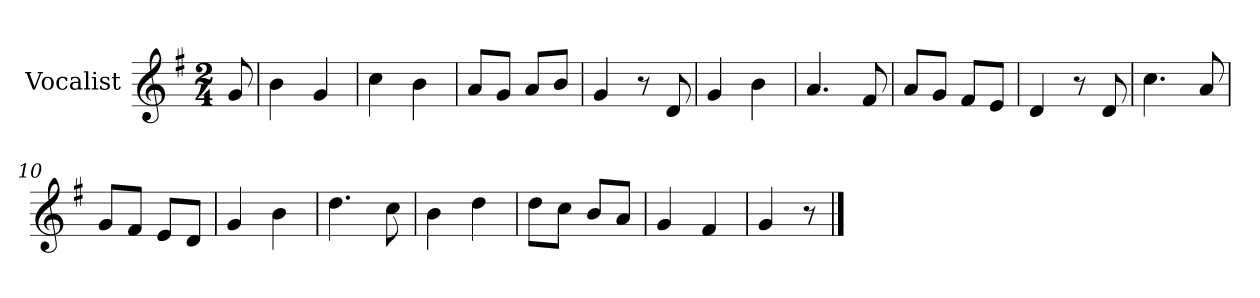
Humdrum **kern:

**kern
*part1
*staff1
*I"Vocalist
*k[f#]
*G:
*M2/4
=
8g
=1
4b
4g
=2
4cc
4b
=3
8aL
8gJ
8aL
8bJ
=4
4g
8r
8d
=5
4g
4b
=6
4.a
8f#
=7
8aL
8gJ
8f#L
8eJ
=8
4d
8r
8d
=9
4.cc
8a
=10
8gL
8f#J
8eL
8dJ
=11
4g
4b
=12
4.dd
8cc
=13
4b
4dd
=14
8ddL
8ccJ
8bL
8aJ
=15
4g
4f#
=16
4g
8r
==
*-
